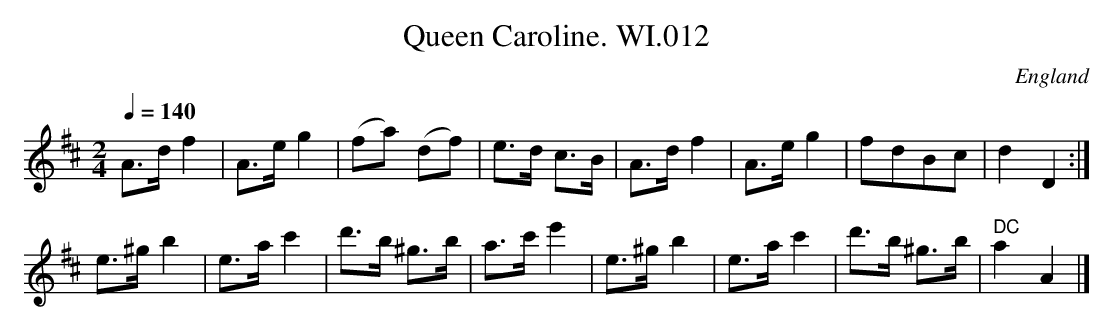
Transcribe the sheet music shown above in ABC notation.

X:1
T:Queen Caroline. WI.012
L:1/8
M:2/4
O:England
Q:1/4=140
K:D
A>d f2|A>e g2|(fa) (df)|e>d c>B|\
A>d f2|A>e g2|fdBc|d2D2:|!
e>^g b2|e>a c'2|d'>b ^g>b|a>c' e'2|\
e>^g b2|e>a c'2|d'>b ^g>b|" DC"a2A2|]
